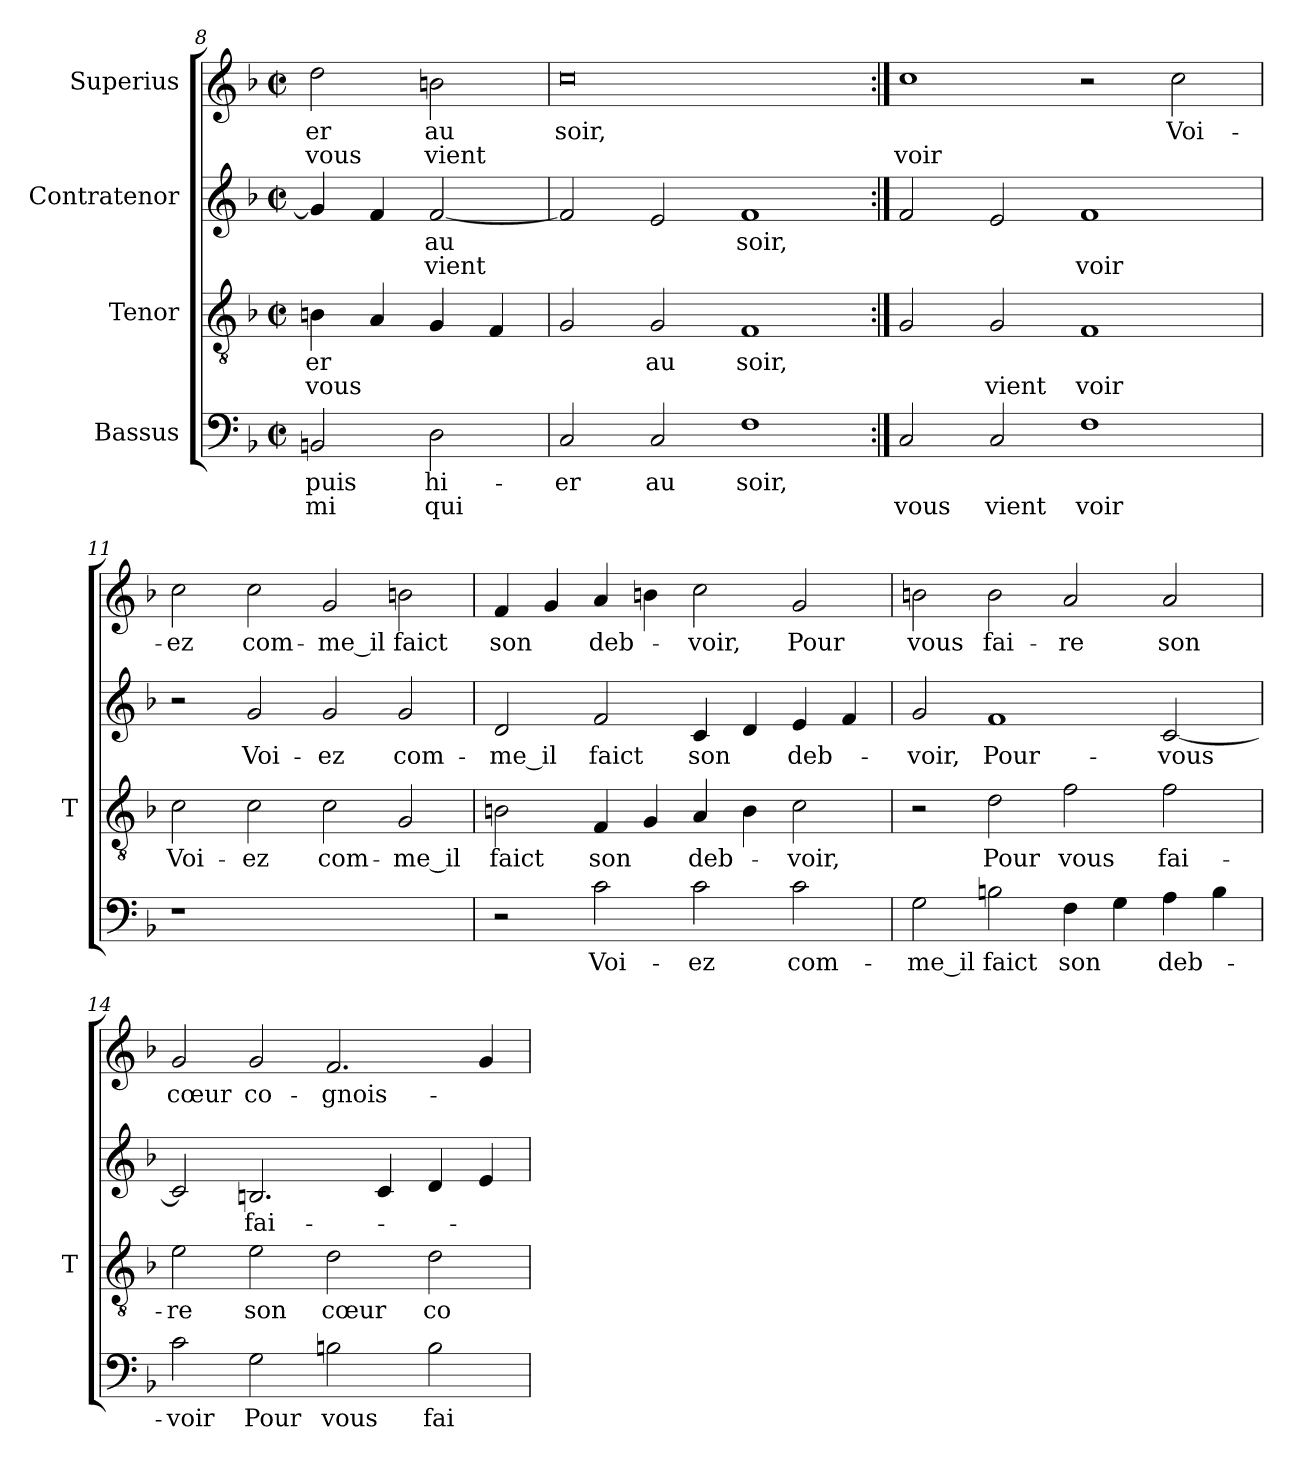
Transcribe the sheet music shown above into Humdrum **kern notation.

**kern	**text	**text	**kern	**text	**text	**kern	**text	**text	**kern	**text	**text
*part4	*part4	*part4	*part3	*part3	*part3	*part2	*part2	*part2	*part1	*part1	*part1
*staff4	*staff4	*staff4	*staff3	*staff3	*staff3	*staff2	*staff2	*staff2	*staff1	*staff1	*staff1
*I"Bassus	*	*	*I"Tenor	*	*	*I"Contratenor	*	*	*I"Superius	*	*
*	*	*	*I'T	*	*	*	*	*	*	*	*
*clefF4	*	*	*clefGv2	*	*	*clefG2	*	*	*clefG2	*	*
*k[b-]	*	*	*k[b-]	*	*	*k[b-]	*	*	*k[b-]	*	*
*F:	*	*	*F:	*	*	*F:	*	*	*F:	*	*
*M2/2	*	*	*M2/2	*	*	*M2/2	*	*	*M2/2	*	*
*met(c|)	*	*	*met(c|)	*	*	*met(c|)	*	*	*met(c|)	*	*
=8	=8	=8	=8	=8	=8	=8	=8	=8	=8	=8	=8
2BB	-puis	-mi	4B	-er	-vous	4g]	.	.	2dd	-er	-vous
.	.	.	4A	.	.	4f	.	.	.	.	.
2D	hi-	-qui	4G	.	.	[2f	-au	-vient	2b	-au	-vient
.	.	.	4F	.	.	.	.	.	.	.	.
=9	=9	=9	=9	=9	=9	=9	=9	=9	=9	=9	=9
2C	-er	.	2G	.	.	2f]	.	.	0cc	-soir,	.
2C	-au	.	2G	-au	.	2e	.	.	.	.	.
1F	-soir,	.	1F	-soir,	.	1f	-soir,	.	.	.	.
=10:|!	=10:|!	=10:|!	=10:|!	=10:|!	=10:|!	=10:|!	=10:|!	=10:|!	=10:|!	=10:|!	=10:|!
2C	.	-vous	2G	.	.	2f	.	.	1cc	.	-voir
2C	.	-vient	2G	.	-vient	2e	.	.	.	.	.
1F	.	-voir	1F	.	-voir	1f	.	-voir	2r	.	.
.	.	.	.	.	.	.	.	.	2cc	Voi-	.
=11	=11	=11	=11	=11	=11	=11	=11	=11	=11	=11	=11
1r	.	.	2c	Voi-	.	2r	.	.	2cc	-ez	.
.	.	.	2c	-ez	.	2g	Voi-	.	2cc	com-	.
1ryy	.	.	2c	com-	.	2g	-ez	.	2g	-me_il	.
.	.	.	2G	-me_il	.	2g	com-	.	2b	-faict	.
=12	=12	=12	=12	=12	=12	=12	=12	=12	=12	=12	=12
2r	.	.	2B	-faict	.	2d	-me_il	.	4f	-son	.
.	.	.	.	.	.	.	.	.	4g	.	.
2c	Voi-	.	4F	-son	.	2f	-faict	.	4a	deb-	.
.	.	.	4G	.	.	.	.	.	4b	.	.
2c	-ez	.	4A	deb-	.	4c	-son	.	2cc	-voir,	.
.	.	.	4B	.	.	4d	.	.	.	.	.
2c	com-	.	2c	-voir,	.	4e	deb-	.	2g	-Pour	.
.	.	.	.	.	.	4f	.	.	.	.	.
!!LO:PB:g=z
=13	=13	=13	=13	=13	=13	=13	=13	=13	=13	=13	=13
2G	-me_il	.	2r	.	.	2g	-voir,	.	2b	-vous	.
2B	-faict	.	2d	-Pour	.	1f	Pour-	.	2b	fai-	.
4F	-son	.	2f	-vous	.	.	.	.	2a	-re	.
4G	.	.	.	.	.	.	.	.	.	.	.
4A	deb-	.	2f	fai-	.	[2c	-vous	.	2a	-son	.
4B	.	.	.	.	.	.	.	.	.	.	.
=14	=14	=14	=14	=14	=14	=14	=14	=14	=14	=14	=14
2c	-voir	.	2e	-re	.	2c]	.	.	2g	-cœur	.
2G	-Pour	.	2e	-son	.	2.B	fai-	.	2g	co-	.
2B	-vous	.	2d	-cœur	.	.	.	.	2.f	gnois-	.
.	.	.	.	.	.	4c	.	.	.	.	.
2B	fai-	.	2d	co-	.	4d	.	.	.	.	.
.	.	.	.	.	.	4e	.	.	4g	.	.
=	=	=	=	=	=	=	=	=	=	=	=
*-	*-	*-	*-	*-	*-	*-	*-	*-	*-	*-	*-
